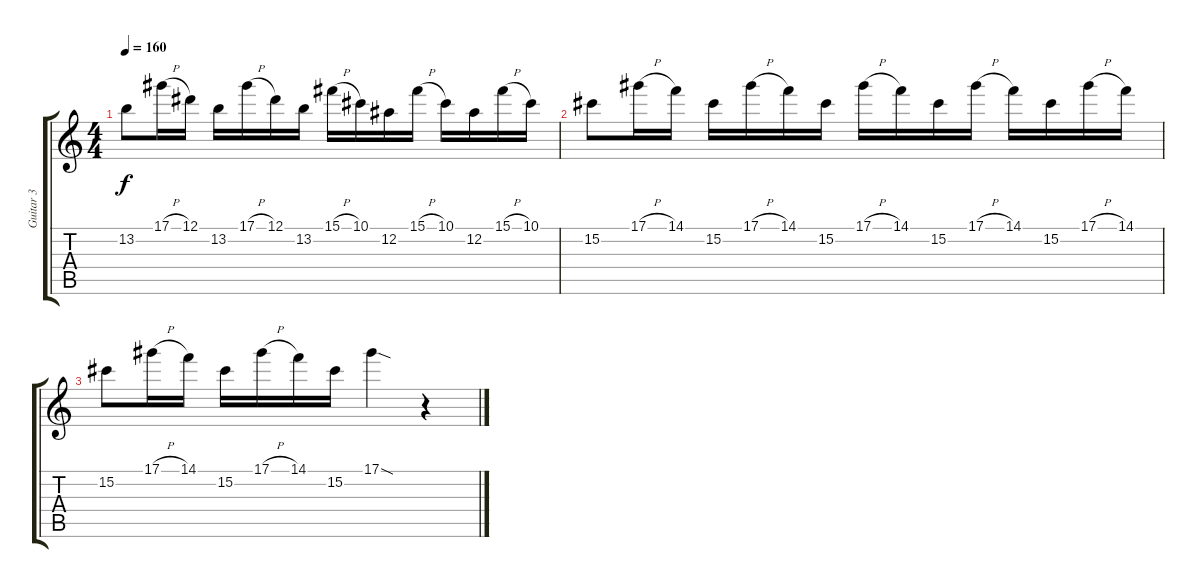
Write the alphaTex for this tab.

\track ("Guitar 3" "Guitar 3") {instrument distortionguitar}
\staff {score tabs}
\tuning (Eb4 Bb3 Gb3 Db3 Ab2 Eb2) {hide}
\ts (4 4)
\tempo 160
\clef g2
\ks c
13.2.8{dy f} 17.1{h}.16 12.1.16 13.2.16 17.1{h}.16 12.1.16 13.2.16 15.1{h}.16 10.1.16 12.2.16 15.1{h}.16 10.1.16 12.2.16 15.1{h}.16 10.1.16 |
15.2.8 17.1{h}.16 14.1.16 15.2.16 17.1{h}.16 14.1.16 15.2.16 17.1{h}.16 14.1.16 15.2.16 17.1{h}.16 14.1.16 15.2.16 17.1{h}.16 14.1.16 |
15.2.8 17.1{h}.16 14.1.16 15.2.16 17.1{h}.16 14.1.16 15.2.16 17.1{sod}.4 r.4
